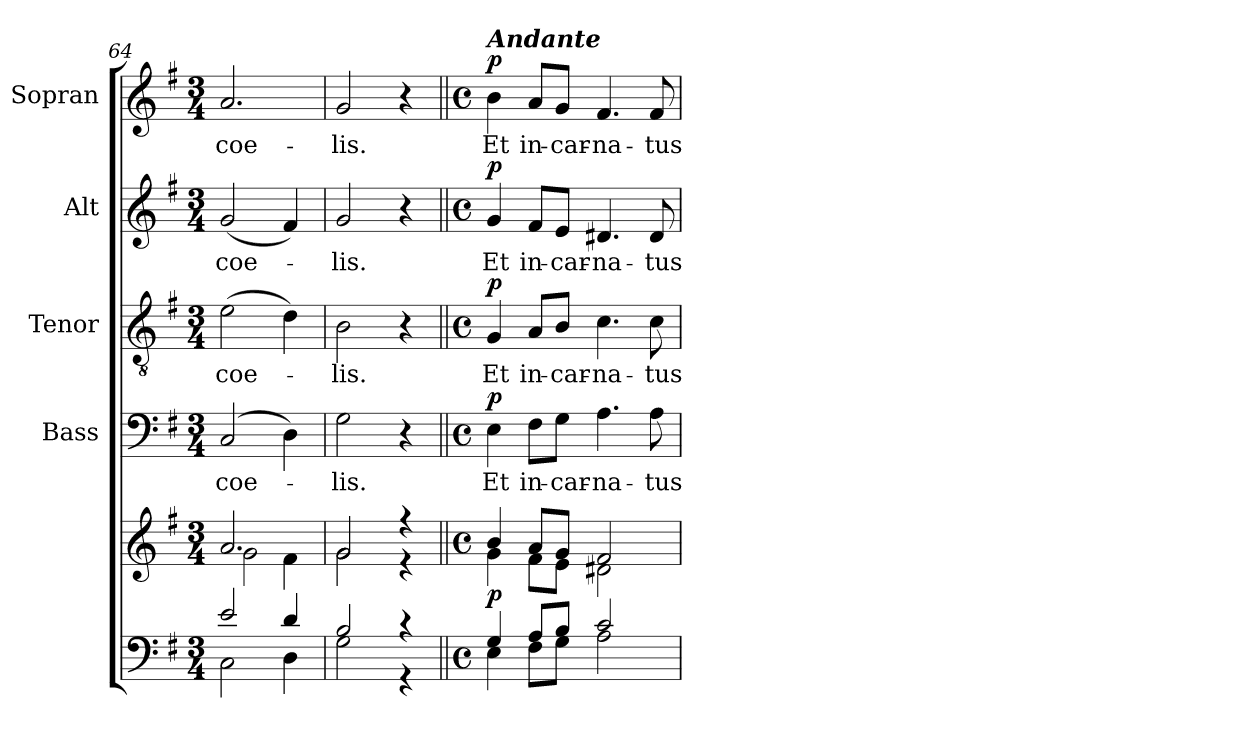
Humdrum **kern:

**kern	**kern	**dynam	**kern	**text	**dynam	**kern	**text	**dynam	**kern	**text	**dynam	**kern	**text	**dynam
*part5	*part5	*part5	*part4	*part4	*part4	*part3	*part3	*part3	*part2	*part2	*part2	*part1	*part1	*part1
*staff6	*staff5	*staff5/6	*staff4	*staff4	*staff4	*staff3	*staff3	*staff3	*staff2	*staff2	*staff2	*staff1	*staff1	*staff1
*	*	*	*I"Bass	*	*	*I"Tenor	*	*	*I"Alt	*	*	*I"Sopran	*	*
*	*	*	*I'B.	*	*	*I'T.	*	*	*I'A.	*	*	*I'S.	*	*
*clefF4	*clefG2	*	*clefF4	*	*	*clefGv2	*	*	*clefG2	*	*	*clefG2	*	*
*k[f#]	*k[f#]	*	*k[f#]	*	*	*k[f#]	*	*	*k[f#]	*	*	*k[f#]	*	*
*G:	*G:	*	*G:	*	*	*G:	*	*	*G:	*	*	*G:	*	*
*M3/4	*M3/4	*	*M3/4	*	*	*M3/4	*	*	*M3/4	*	*	*M3/4	*	*
=64	=64	=64	=64	=64	=64	=64	=64	=64	=64	=64	=64	=64	=64	=64
*^	*^	*	*	*	*	*	*	*	*	*	*	*	*	*
!	!	!	!	!	!	!LO:LY:b	!	!	!LO:LY:b	!	!	!LO:LY:b	!	!	!LO:LY:b	!
2e/	2C\	2.a/	2g\	.	(2C/	coe-	.	(>2e\	coe-	.	(<2g/	coe-	.	2.a/	coe-	.
4d/	4D\	.	4f#\	.	4D\)	.	.	4d\)	.	.	4f#/)	.	.	.	.	.
=65	=65	=65	=65	=65	=65	=65	=65	=65	=65	=65	=65	=65	=65	=65	=65	=65
!	!	!	!	!	!	!LO:LY:b	!	!	!LO:LY:b	!	!	!LO:LY:b	!	!	!LO:LY:b	!
2B/	2G\	2g/	2g\	.	2G\	-lis.	.	2B\	-lis.	.	2g/	-lis.	.	2g/	-lis.	.
4r	4r	4r	4r	.	4r	.	.	4r	.	.	4r	.	.	4r	.	.
!!LO:LB:g=z
=66||	=66||	=66||	=66||	=66||	=66||	=66||	=66||	=66||	=66||	=66||	=66||	=66||	=66||	=66||	=66||	=66||
*M4/4	*	*M4/4	*	*	*M4/4	*	*	*M4/4	*	*	*M4/4	*	*	*M4/4	*	*
*met(c)	*	*met(c)	*	*	*met(c)	*	*	*met(c)	*	*	*met(c)	*	*	*met(c)	*	*
!	!	!	!	!	!	!	!	!	!	!	!	!	!	!LO:TX:a:Bi:t=Andante	!	!
!	!	!	!	!LO:DY:b	!	!LO:LY:b	!LO:DY:a	!	!LO:LY:b	!LO:DY:a	!	!LO:LY:b	!LO:DY:a	!	!LO:LY:b	!LO:DY:b
4G/	4E\	4b/	4g\	p	4E\	Et	p	4G/	Et	p	4g/	Et	p	4b\	Et	p
!	!	!	!	!	!	!LO:LY:b	!	!	!LO:LY:b	!	!	!LO:LY:b	!	!	!LO:LY:b	!
8A/L	8F#\L	8a/L	8f#\L	.	8F#\L	in-	.	8A/L	in-	.	8f#/L	in-	.	8a/L	in-	.
!	!	!	!	!	!	!LO:LY:b	!	!	!LO:LY:b	!	!	!LO:LY:b	!	!	!LO:LY:b	!
8B/J	8G\J	8g/J	8e\J	.	8G\J	-car-	.	8B/J	-car-	.	8e/J	-car-	.	8g/J	-car-	.
!	!	!	!	!	!	!LO:LY:b	!	!	!LO:LY:b	!	!	!LO:LY:b	!	!	!LO:LY:b	!
2c/	2A\	2f#/	2d#X\	.	4.A\	-na-	.	4.c\	-na-	.	4.d#X/	-na-	.	4.f#/	-na-	.
!	!	!	!	!	!	!LO:LY:b	!	!	!LO:LY:b	!	!	!LO:LY:b	!	!	!LO:LY:b	!
.	.	.	.	.	8A\	-tus	.	8c\	-tus	.	8d#/	-tus	.	8f#/	-tus	.
*v	*v	*	*	*	*	*	*	*	*	*	*	*	*	*	*	*
*	*v	*v	*	*	*	*	*	*	*	*	*	*	*	*	*
=	=	=	=	=	=	=	=	=	=	=	=	=	=	=
*-	*-	*-	*-	*-	*-	*-	*-	*-	*-	*-	*-	*-	*-	*-
